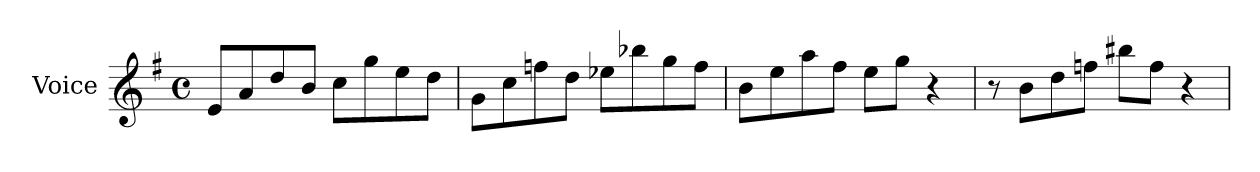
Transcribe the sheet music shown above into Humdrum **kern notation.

**kern
*part1
*staff1
*I"Voice
*I'Voice
*clefG2
*k[f#]
*M4/4
*met(c)
=1
8e/L
8a/
8dd/
8b/J
8cc\L
8gg\
8ee\
8dd\J
=2
8g\L
8cc\
8ffn\
8dd\J
8ee-X\L
8bb-X\
8gg\
8ff\J
=3
8b\L
8ee\
8aa\
8ff#\J
8ee\L
8gg\J
4r
=4
8r
8b\L
8dd\
8ffn\J
8bb#X\L
8ff\J
4r
=
*-
